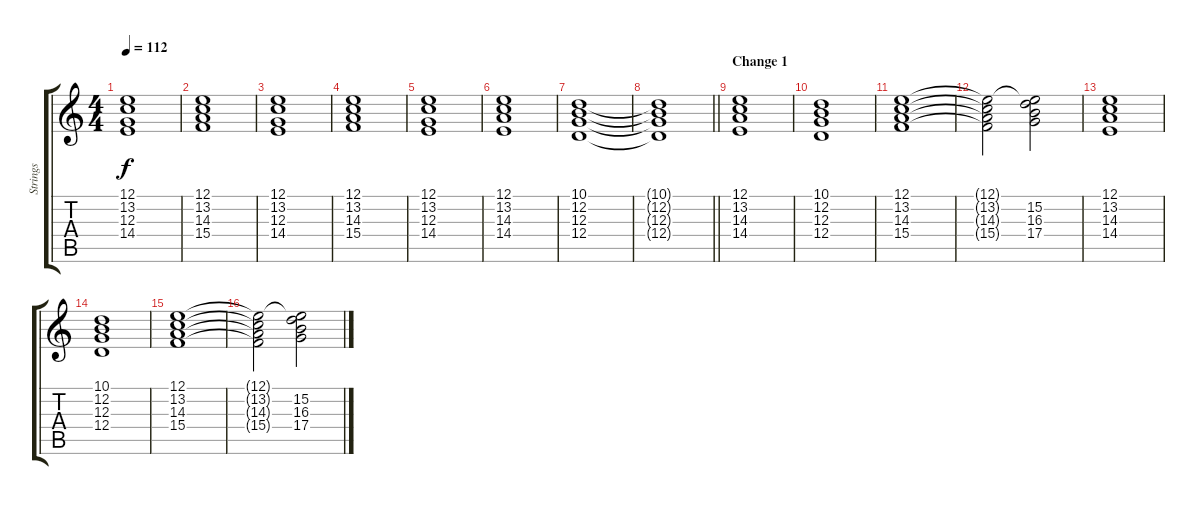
\track ("Strings" "Strings") {instrument pad8sweep}
\staff {score tabs}
\tuning (E4 B3 G3 D3 A2 E2) {hide}
\ts (4 4)
\tempo 112
\clef g2
\ks c
(12.1 13.2 12.3 14.4).1{dy f} |
(12.1 13.2 14.3 15.4).1 |
(12.1 13.2 12.3 14.4).1 |
(12.1 13.2 14.3 15.4).1 |
(12.1 13.2 12.3 14.4).1 |
(12.1 13.2 14.3 14.4).1 |
(10.1 12.2 12.3 12.4).1 |
\barLineRight lightlight
(10.1{t} 12.2{t} 12.3{t} 12.4{t}).1 |
\section ("" "Change 1")
(12.1 13.2 14.3 14.4).1 |
(10.1 12.2 12.3 12.4).1 |
(12.1 13.2 14.3 15.4).1 |
(12.1{t} 13.2{t} 14.3{t} 15.4{t}).2 (12.1{t} 15.2 16.3 17.4).2 |
(12.1 13.2 14.3 14.4).1 |
(10.1 12.2 12.3 12.4).1 |
(12.1 13.2 14.3 15.4).1 |
(12.1{t} 13.2{t} 14.3{t} 15.4{t}).2 (12.1{t} 15.2 16.3 17.4).2
